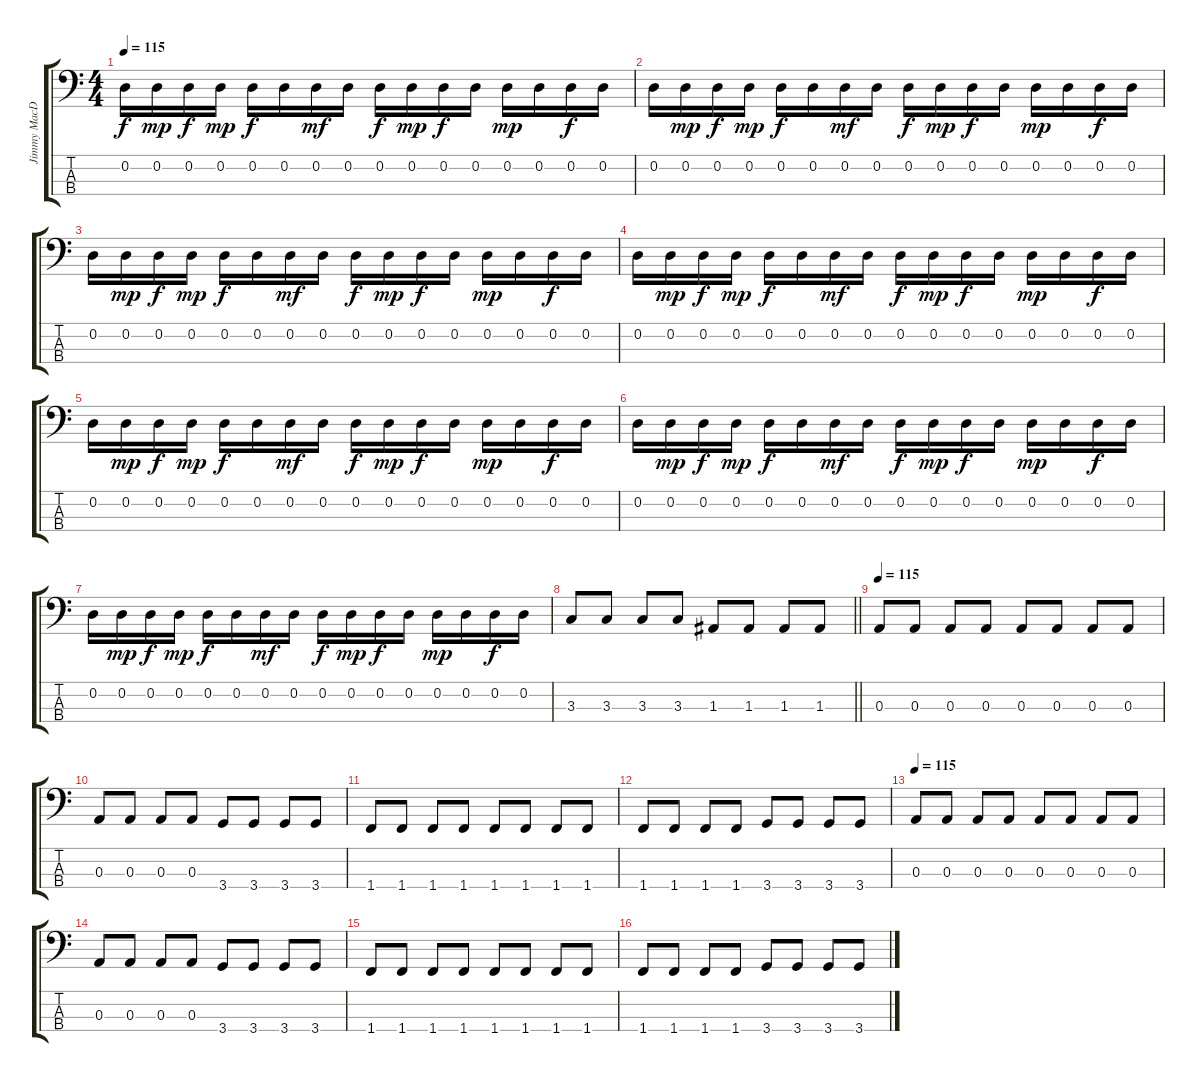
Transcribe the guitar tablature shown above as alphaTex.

\track ("Jimmy MacDonough" "Jimmy MacD") {instrument electricbasspick}
\staff {score tabs}
\tuning (G2 D2 A1 E1) {hide}
\ts (4 4)
\tempo 115
\clef f4
\ks c
0.2.16{dy f} 0.2.16{dy mp} 0.2.16{dy f} 0.2.16{dy mp} 0.2.16{dy f} 0.2.16 0.2.16{dy mf} 0.2.16 0.2.16{dy f} 0.2.16{dy mp} 0.2.16{dy f} 0.2.16 0.2.16{dy mp} 0.2.16 0.2.16{dy f} 0.2.16 |
0.2.16 0.2.16{dy mp} 0.2.16{dy f} 0.2.16{dy mp} 0.2.16{dy f} 0.2.16 0.2.16{dy mf} 0.2.16 0.2.16{dy f} 0.2.16{dy mp} 0.2.16{dy f} 0.2.16 0.2.16{dy mp} 0.2.16 0.2.16{dy f} 0.2.16 |
0.2.16 0.2.16{dy mp} 0.2.16{dy f} 0.2.16{dy mp} 0.2.16{dy f} 0.2.16 0.2.16{dy mf} 0.2.16 0.2.16{dy f} 0.2.16{dy mp} 0.2.16{dy f} 0.2.16 0.2.16{dy mp} 0.2.16 0.2.16{dy f} 0.2.16 |
0.2.16 0.2.16{dy mp} 0.2.16{dy f} 0.2.16{dy mp} 0.2.16{dy f} 0.2.16 0.2.16{dy mf} 0.2.16 0.2.16{dy f} 0.2.16{dy mp} 0.2.16{dy f} 0.2.16 0.2.16{dy mp} 0.2.16 0.2.16{dy f} 0.2.16 |
0.2.16 0.2.16{dy mp} 0.2.16{dy f} 0.2.16{dy mp} 0.2.16{dy f} 0.2.16 0.2.16{dy mf} 0.2.16 0.2.16{dy f} 0.2.16{dy mp} 0.2.16{dy f} 0.2.16 0.2.16{dy mp} 0.2.16 0.2.16{dy f} 0.2.16 |
0.2.16 0.2.16{dy mp} 0.2.16{dy f} 0.2.16{dy mp} 0.2.16{dy f} 0.2.16 0.2.16{dy mf} 0.2.16 0.2.16{dy f} 0.2.16{dy mp} 0.2.16{dy f} 0.2.16 0.2.16{dy mp} 0.2.16 0.2.16{dy f} 0.2.16 |
0.2.16 0.2.16{dy mp} 0.2.16{dy f} 0.2.16{dy mp} 0.2.16{dy f} 0.2.16 0.2.16{dy mf} 0.2.16 0.2.16{dy f} 0.2.16{dy mp} 0.2.16{dy f} 0.2.16 0.2.16{dy mp} 0.2.16 0.2.16{dy f} 0.2.16 |
\barLineRight lightlight
3.3.8 3.3.8 3.3.8 3.3.8 1.3.8 1.3.8 1.3.8 1.3.8 |
\tempo 115
0.3.8 0.3.8 0.3.8 0.3.8 0.3.8 0.3.8 0.3.8 0.3.8 |
0.3.8 0.3.8 0.3.8 0.3.8 3.4.8 3.4.8 3.4.8 3.4.8 |
1.4.8 1.4.8 1.4.8 1.4.8 1.4.8 1.4.8 1.4.8 1.4.8 |
1.4.8 1.4.8 1.4.8 1.4.8 3.4.8 3.4.8 3.4.8 3.4.8 |
\tempo 115
0.3.8 0.3.8 0.3.8 0.3.8 0.3.8 0.3.8 0.3.8 0.3.8 |
0.3.8 0.3.8 0.3.8 0.3.8 3.4.8 3.4.8 3.4.8 3.4.8 |
1.4.8 1.4.8 1.4.8 1.4.8 1.4.8 1.4.8 1.4.8 1.4.8 |
1.4.8 1.4.8 1.4.8 1.4.8 3.4.8 3.4.8 3.4.8 3.4.8
